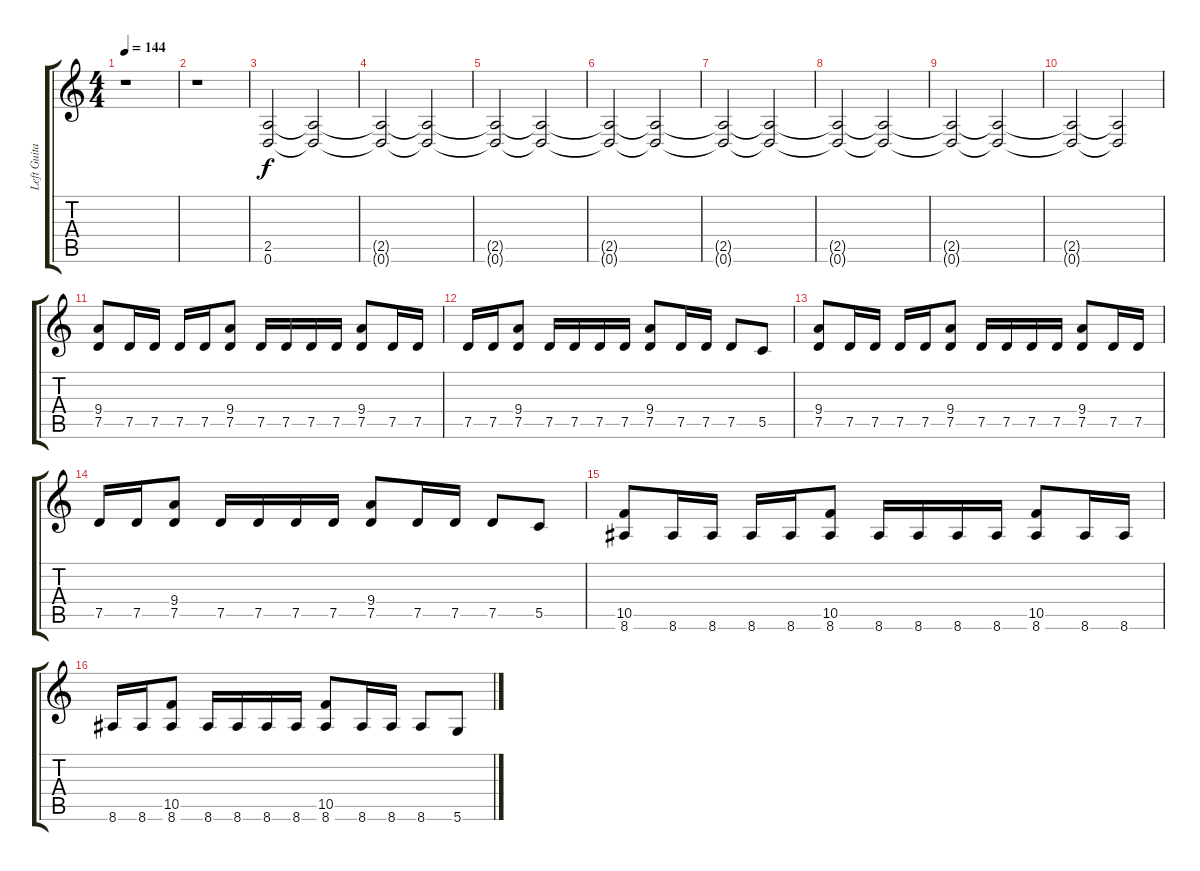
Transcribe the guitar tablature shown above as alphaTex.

\track ("Left Guitar" "Left Guita") {instrument distortionguitar}
\staff {score tabs}
\tuning (D4 A3 F3 C3 G2 D2) {hide}
\ts (4 4)
\tempo 144
\clef g2
\ks c
r.1{dy f} |
r.1 |
(2.5 0.6).2 (2.5{t} 0.6{t}).2 |
(2.5{t} 0.6{t}).2 (2.5{t} 0.6{t}).2 |
(2.5{t} 0.6{t}).2 (2.5{t} 0.6{t}).2 |
(2.5{t} 0.6{t}).2 (2.5{t} 0.6{t}).2 |
(2.5{t} 0.6{t}).2 (2.5{t} 0.6{t}).2 |
(2.5{t} 0.6{t}).2 (2.5{t} 0.6{t}).2 |
(2.5{t} 0.6{t}).2 (2.5{t} 0.6{t}).2 |
(2.5{t} 0.6{t}).2 (2.5{t} 0.6{t}).2 |
(9.4 7.5).8 7.5.16 7.5.16 7.5.16 7.5.16 (9.4 7.5).8 7.5.16 7.5.16 7.5.16 7.5.16 (9.4 7.5).8 7.5.16 7.5.16 |
7.5.16 7.5.16 (9.4 7.5).8 7.5.16 7.5.16 7.5.16 7.5.16 (9.4 7.5).8 7.5.16 7.5.16 7.5.8 5.5.8 |
(9.4 7.5).8 7.5.16 7.5.16 7.5.16 7.5.16 (9.4 7.5).8 7.5.16 7.5.16 7.5.16 7.5.16 (9.4 7.5).8 7.5.16 7.5.16 |
7.5.16 7.5.16 (9.4 7.5).8 7.5.16 7.5.16 7.5.16 7.5.16 (9.4 7.5).8 7.5.16 7.5.16 7.5.8 5.5.8 |
(10.5 8.6).8 8.6.16 8.6.16 8.6.16 8.6.16 (10.5 8.6).8 8.6.16 8.6.16 8.6.16 8.6.16 (10.5 8.6).8 8.6.16 8.6.16 |
8.6.16 8.6.16 (10.5 8.6).8 8.6.16 8.6.16 8.6.16 8.6.16 (10.5 8.6).8 8.6.16 8.6.16 8.6.8 5.6.8
